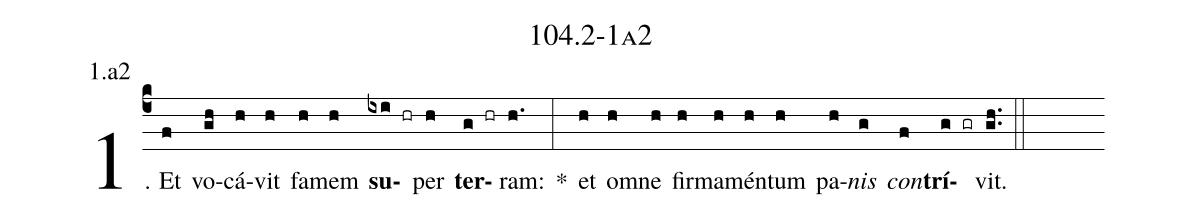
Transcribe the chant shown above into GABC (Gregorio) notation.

name: 104.2-1a2;
annotation: 1.a2;
%%
(c4)1. Et(f) vo(gh)cá(h)vit(h) fa(h)mem(h) <b>su</b>(ixi hr)per(h) <b>ter</b>(g hr)ram:(h.) *(:) et(h) om(h)ne(h) fir(h)ma(h)mén(h)tum(h) pa(h)<i>nis</i>(g) <i>con</i>(f)<b>trí</b>(g gr)vit.(gh..) (::)


%E(h) u(h) o(g) u(f) a(g) e.(gh..) (::)
